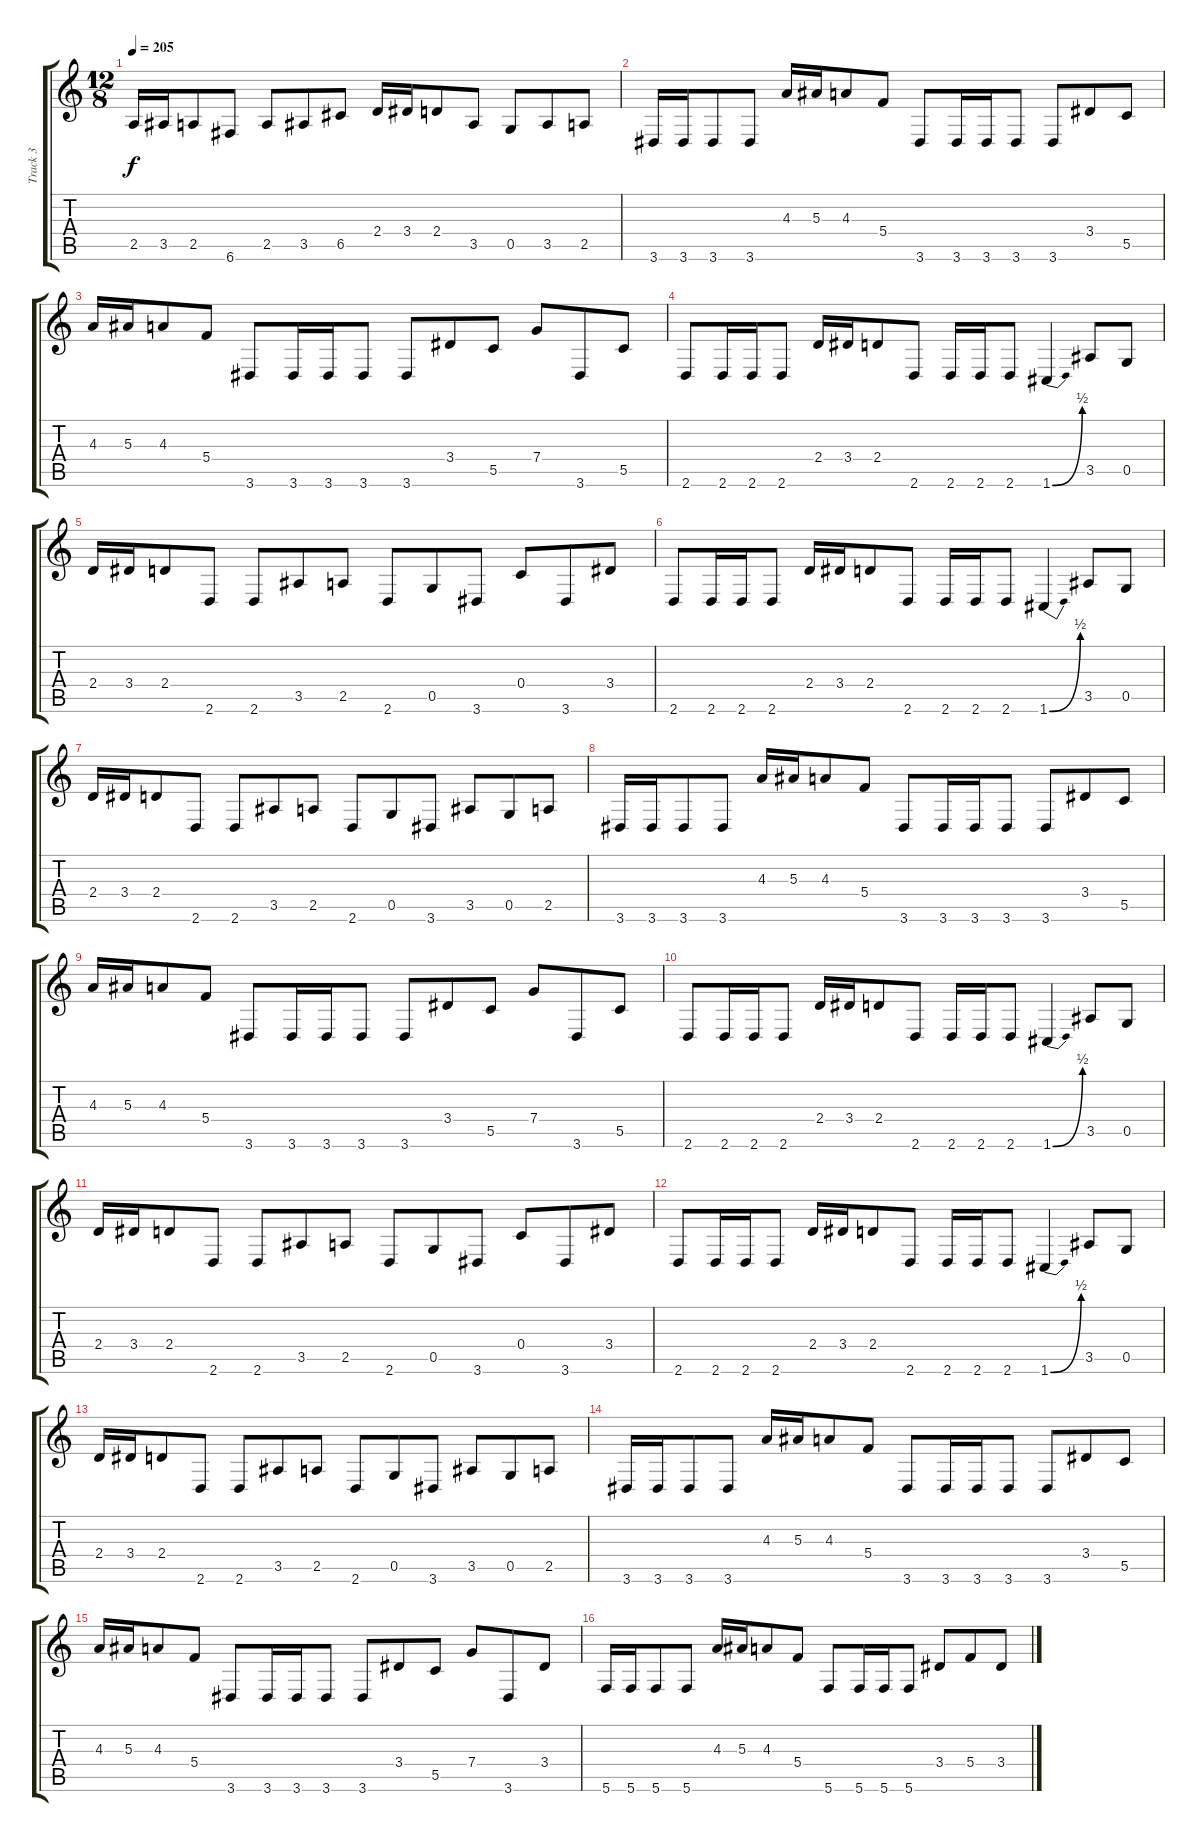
\track ("Track 3" "Track 3") {instrument distortionguitar}
\staff {score tabs}
\tuning (D4 A3 F3 C3 G2 C2) {hide}
\ts (12 8)
\tempo 205
\clef g2
\ks c
2.5.16{dy f} 3.5.16 2.5.8 6.6.8 2.5.8 3.5.8 6.5.8 2.4.16 3.4.16 2.4.8 3.5.8 0.5.8 3.5.8 2.5.8 |
3.6.16 3.6.16 3.6.8 3.6.8 4.3.16 5.3.16 4.3.8 5.4.8 3.6.8 3.6.16 3.6.16 3.6.8 3.6.8 3.4.8 5.5.8 |
4.3.16 5.3.16 4.3.8 5.4.8 3.6.8 3.6.16 3.6.16 3.6.8 3.6.8 3.4.8 5.5.8 7.4.8 3.6.8 5.5.8 |
2.6.8 2.6.16 2.6.16 2.6.8 2.4.16 3.4.16 2.4.8 2.6.8 2.6.16 2.6.16 2.6.8 1.6{be (bend 0 0 60 2)}.4 3.5.8 0.5.8 |
2.4.16 3.4.16 2.4.8 2.6.8 2.6.8 3.5.8 2.5.8 2.6.8 0.5.8 3.6.8 0.4.8 3.6.8 3.4.8 |
2.6.8 2.6.16 2.6.16 2.6.8 2.4.16 3.4.16 2.4.8 2.6.8 2.6.16 2.6.16 2.6.8 1.6{be (bend 0 0 60 2)}.4 3.5.8 0.5.8 |
2.4.16 3.4.16 2.4.8 2.6.8 2.6.8 3.5.8 2.5.8 2.6.8 0.5.8 3.6.8 3.5.8 0.5.8 2.5.8 |
3.6.16 3.6.16 3.6.8 3.6.8 4.3.16 5.3.16 4.3.8 5.4.8 3.6.8 3.6.16 3.6.16 3.6.8 3.6.8 3.4.8 5.5.8 |
4.3.16 5.3.16 4.3.8 5.4.8 3.6.8 3.6.16 3.6.16 3.6.8 3.6.8 3.4.8 5.5.8 7.4.8 3.6.8 5.5.8 |
2.6.8 2.6.16 2.6.16 2.6.8 2.4.16 3.4.16 2.4.8 2.6.8 2.6.16 2.6.16 2.6.8 1.6{be (bend 0 0 60 2)}.4 3.5.8 0.5.8 |
2.4.16 3.4.16 2.4.8 2.6.8 2.6.8 3.5.8 2.5.8 2.6.8 0.5.8 3.6.8 0.4.8 3.6.8 3.4.8 |
2.6.8 2.6.16 2.6.16 2.6.8 2.4.16 3.4.16 2.4.8 2.6.8 2.6.16 2.6.16 2.6.8 1.6{be (bend 0 0 60 2)}.4 3.5.8 0.5.8 |
2.4.16 3.4.16 2.4.8 2.6.8 2.6.8 3.5.8 2.5.8 2.6.8 0.5.8 3.6.8 3.5.8 0.5.8 2.5.8 |
3.6.16 3.6.16 3.6.8 3.6.8 4.3.16 5.3.16 4.3.8 5.4.8 3.6.8 3.6.16 3.6.16 3.6.8 3.6.8 3.4.8 5.5.8 |
4.3.16 5.3.16 4.3.8 5.4.8 3.6.8 3.6.16 3.6.16 3.6.8 3.6.8 3.4.8 5.5.8 7.4.8 3.6.8 3.4.8 |
5.6.16 5.6.16 5.6.8 5.6.8 4.3.16 5.3.16 4.3.8 5.4.8 5.6.8 5.6.16 5.6.16 5.6.8 3.4.8 5.4.8 3.4.8
